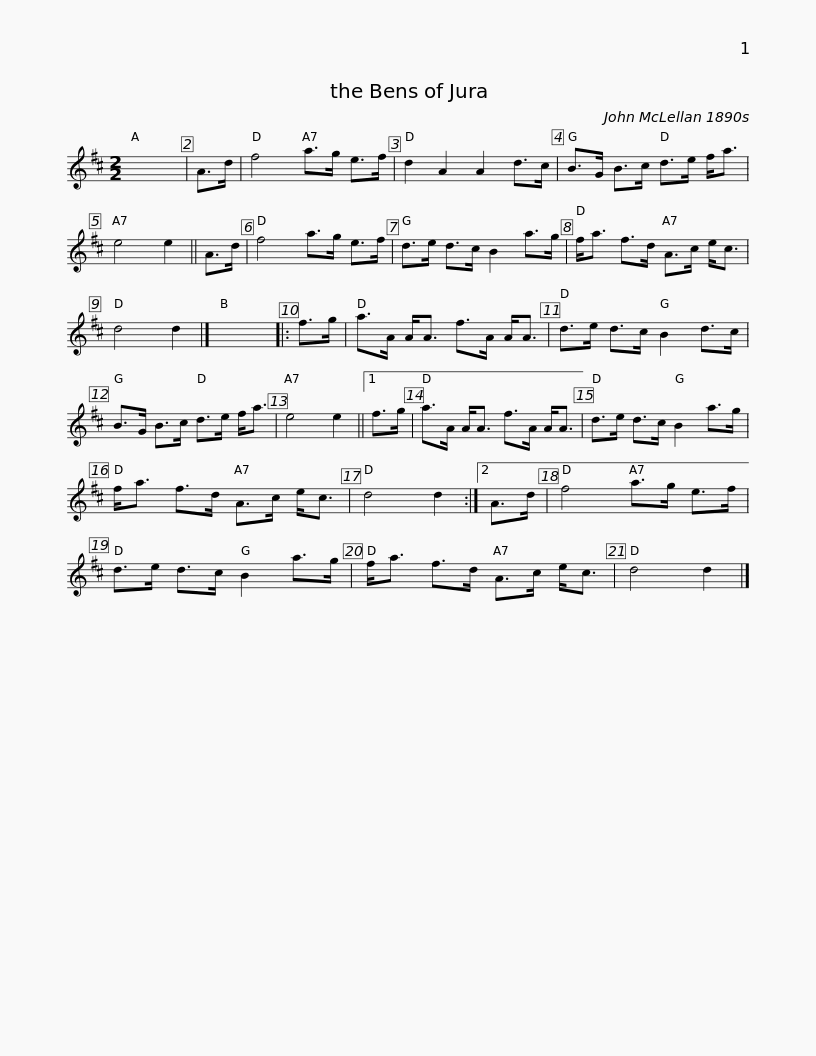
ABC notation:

X:1
L:1/8
M:2/2
I:linebreak $
K:D
V:1 treble
V:1
 x8 | A>d | f4 a>g e>f | d2 A2 A2 d>c | B>G B>c d>e f<a | %5
 e4 e2 || A>d | f4 a>g e>f |$ d>e d>c B2 a>g | f<a f>d A>c e<c | %10
 d4 d2 |] x8 |: f>g | a>A A<A f>A A<A | d>e d>c B2 d>c |$ %15
 B>G B>c d>e f<a | e4 e2 ||1 f>g | a>A A<A f>A A<A | d>e d>c B2 a>g | %20
 f<a f>d A>c e<c |$ d4 d2 :|2 A>d | f4 a>g e>f | d>e d>c B2 a>g | %25
 f<a f>d A>c e<c | d4 d2 |] %27
